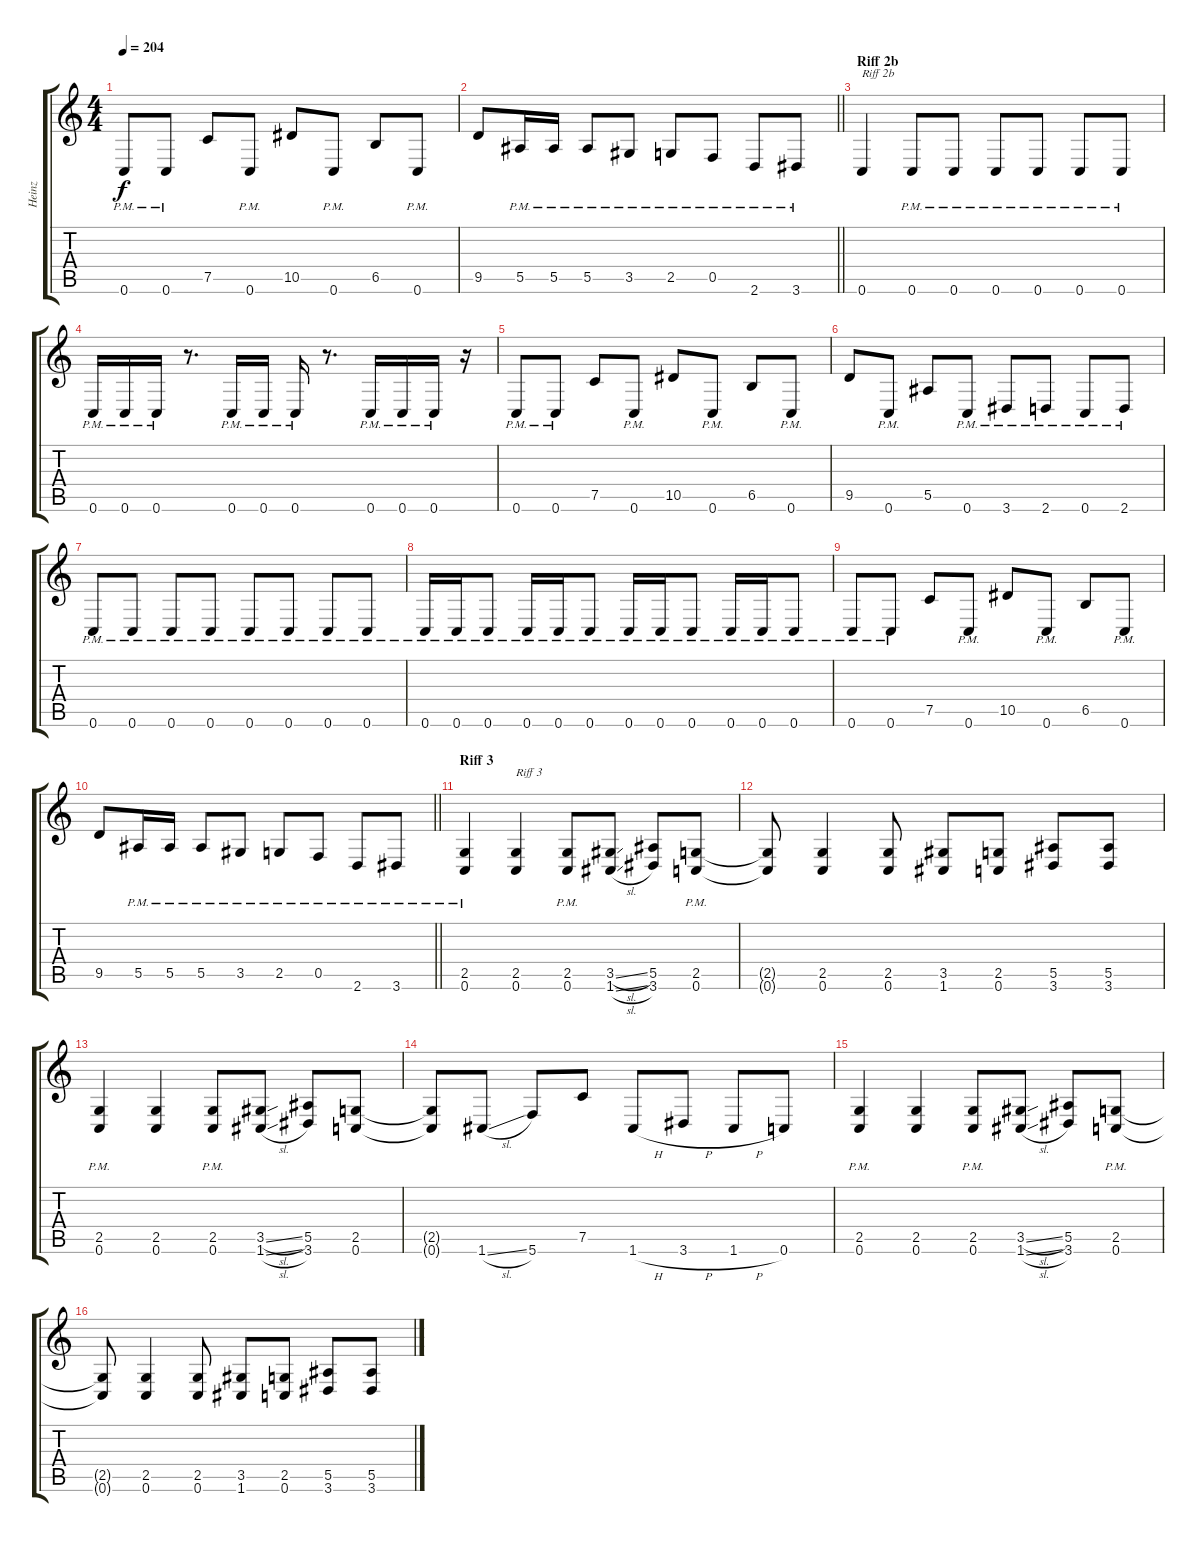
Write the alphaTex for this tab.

\track ("Heinz" "Heinz") {instrument distortionguitar}
\staff {score tabs}
\tuning (C4 G3 Eb3 Bb2 F2 C2) {hide}
\ts (4 4)
\tempo 204
\clef g2
\ks c
0.6{pm}.8{dy f} 0.6{pm}.8 7.5.8 0.6{pm}.8 10.5.8 0.6{pm}.8 6.5.8 0.6{pm}.8 |
\barLineRight lightlight
9.5.8 5.5{pm}.16 5.5{pm}.16 5.5{pm}.8 3.5{pm}.8 2.5{pm}.8 0.5{pm}.8 2.6{pm}.8 3.6{pm}.8 |
\section ("" "Riff 2b")
0.6.4{txt "Riff 2b"} 0.6{pm}.8 0.6{pm}.8 0.6{pm}.8 0.6{pm}.8 0.6{pm}.8 0.6{pm}.8 |
0.6{pm}.16 0.6{pm}.16 0.6{pm}.16 r.8{d} 0.6{pm}.16 0.6{pm}.16 0.6{pm}.16 r.8{d} 0.6{pm}.16 0.6{pm}.16 0.6{pm}.16 r.16 |
0.6{pm}.8 0.6{pm}.8 7.5.8 0.6{pm}.8 10.5.8 0.6{pm}.8 6.5.8 0.6{pm}.8 |
9.5.8 0.6{pm}.8 5.5.8 0.6{pm}.8 3.6{pm}.8 2.6{pm}.8 0.6{pm}.8 2.6{pm}.8 |
0.6{pm}.8 0.6{pm}.8 0.6{pm}.8 0.6{pm}.8 0.6{pm}.8 0.6{pm}.8 0.6{pm}.8 0.6{pm}.8 |
0.6{pm}.16 0.6{pm}.16 0.6{pm}.8 0.6{pm}.16 0.6{pm}.16 0.6{pm}.8 0.6{pm}.16 0.6{pm}.16 0.6{pm}.8 0.6{pm}.16 0.6{pm}.16 0.6{pm}.8 |
0.6{pm}.8 0.6{pm}.8 7.5.8 0.6{pm}.8 10.5.8 0.6{pm}.8 6.5.8 0.6{pm}.8 |
\barLineRight lightlight
9.5.8 5.5{pm}.16 5.5{pm}.16 5.5{pm}.8 3.5{pm}.8 2.5{pm}.8 0.5{pm}.8 2.6{pm}.8 3.6{pm}.8 |
\section ("" "Riff 3")
(2.5{pm} 0.6{pm}).4 (2.5 0.6).4{txt "Riff 3"} (2.5{pm} 0.6{pm}).8 (3.5{sl} 1.6{sl}).8 (5.5 3.6).8 (2.5{pm} 0.6{pm}).8 |
(2.5{t} 0.6{t}).8 (2.5 0.6).4 (2.5 0.6).8 (3.5 1.6).8 (2.5 0.6).8 (5.5 3.6).8 (5.5 3.6).8 |
(2.5{pm} 0.6{pm}).4 (2.5 0.6).4 (2.5{pm} 0.6).8 (3.5{sl} 1.6{sl}).8 (5.5 3.6).8 (2.5 0.6).8 |
(2.5{t} 0.6{t}).8 1.6{sl}.8 5.6.8 7.5.8 1.6{h}.8 3.6{h}.8 1.6{h}.8 0.6.8 |
(2.5{pm} 0.6{pm}).4 (2.5 0.6).4 (2.5{pm} 0.6{pm}).8 (3.5{sl} 1.6{sl}).8 (5.5 3.6).8 (2.5{pm} 0.6{pm}).8 |
(2.5{t} 0.6{t}).8 (2.5 0.6).4 (2.5 0.6).8 (3.5 1.6).8 (2.5 0.6).8 (5.5 3.6).8 (5.5 3.6).8
